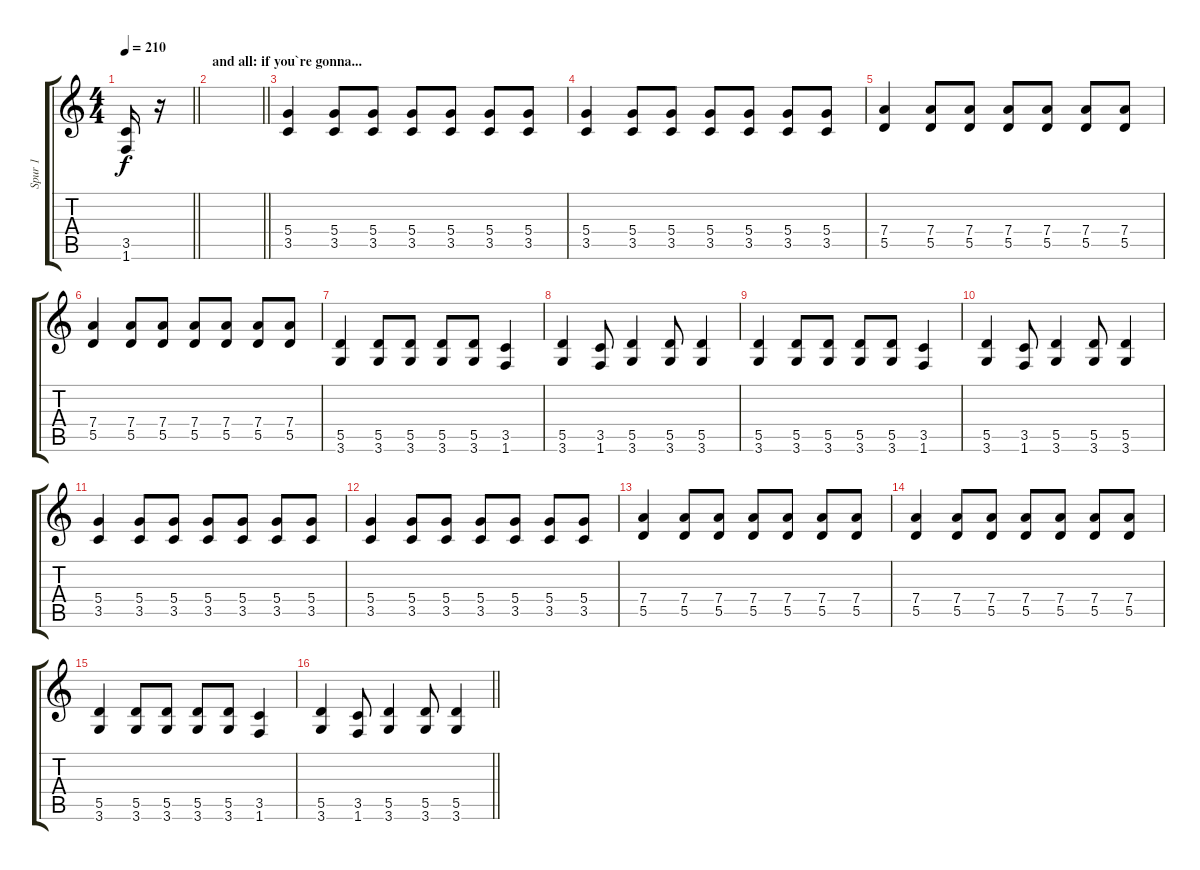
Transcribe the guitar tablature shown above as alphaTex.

\track ("Spur 1" "Spur 1") {instrument distortionguitar}
\staff {score tabs}
\tuning (E4 B3 G3 D3 A2 E2) {hide}
\ts (4 4)
\tempo 210
\clef g2
\barLineRight lightlight
\ks c
(3.5 1.6).16{dy f} r.16 |
\section ("" "and all: if you`re gonna...")
\barLineRight lightlight
|
(5.4 3.5).4 (5.4 3.5).8 (5.4 3.5).8 (5.4 3.5).8 (5.4 3.5).8 (5.4 3.5).8 (5.4 3.5).8 |
(5.4 3.5).4 (5.4 3.5).8 (5.4 3.5).8 (5.4 3.5).8 (5.4 3.5).8 (5.4 3.5).8 (5.4 3.5).8 |
(7.4 5.5).4 (7.4 5.5).8 (7.4 5.5).8 (7.4 5.5).8 (7.4 5.5).8 (7.4 5.5).8 (7.4 5.5).8 |
(7.4 5.5).4 (7.4 5.5).8 (7.4 5.5).8 (7.4 5.5).8 (7.4 5.5).8 (7.4 5.5).8 (7.4 5.5).8 |
(5.5 3.6).4 (5.5 3.6).8 (5.5 3.6).8 (5.5 3.6).8 (5.5 3.6).8 (3.5 1.6).4 |
(5.5 3.6).4 (3.5 1.6).8 (5.5 3.6).4 (5.5 3.6).8 (5.5 3.6).4 |
(5.5 3.6).4 (5.5 3.6).8 (5.5 3.6).8 (5.5 3.6).8 (5.5 3.6).8 (3.5 1.6).4 |
(5.5 3.6).4 (3.5 1.6).8 (5.5 3.6).4 (5.5 3.6).8 (5.5 3.6).4 |
(5.4 3.5).4 (5.4 3.5).8 (5.4 3.5).8 (5.4 3.5).8 (5.4 3.5).8 (5.4 3.5).8 (5.4 3.5).8 |
(5.4 3.5).4 (5.4 3.5).8 (5.4 3.5).8 (5.4 3.5).8 (5.4 3.5).8 (5.4 3.5).8 (5.4 3.5).8 |
(7.4 5.5).4 (7.4 5.5).8 (7.4 5.5).8 (7.4 5.5).8 (7.4 5.5).8 (7.4 5.5).8 (7.4 5.5).8 |
(7.4 5.5).4 (7.4 5.5).8 (7.4 5.5).8 (7.4 5.5).8 (7.4 5.5).8 (7.4 5.5).8 (7.4 5.5).8 |
(5.5 3.6).4 (5.5 3.6).8 (5.5 3.6).8 (5.5 3.6).8 (5.5 3.6).8 (3.5 1.6).4 |
\barLineRight lightlight
(5.5 3.6).4 (3.5 1.6).8 (5.5 3.6).4 (5.5 3.6).8 (5.5 3.6).4
